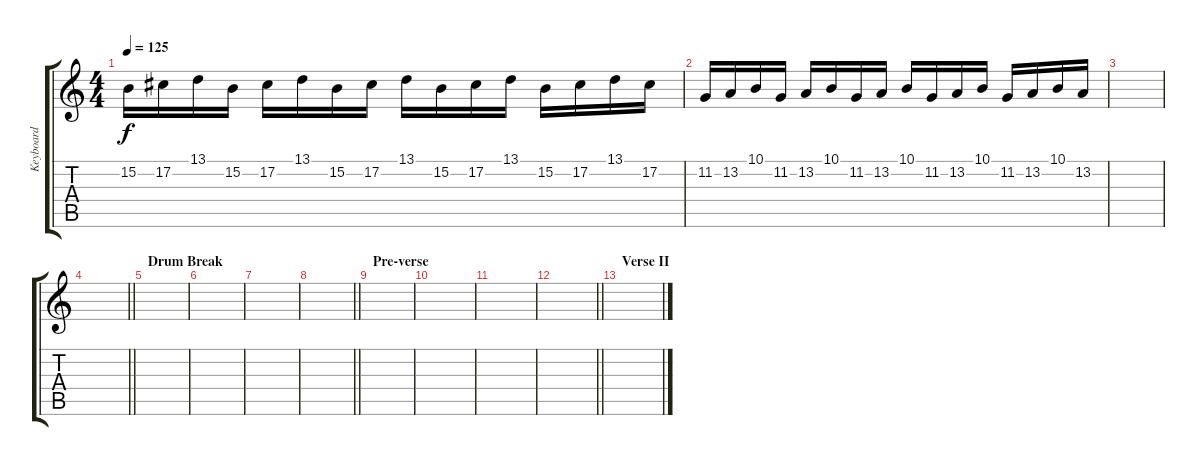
\track ("Keyboard" "Keyboard") {instrument lead2sawtooth}
\staff {score tabs}
\tuning (Db4 Ab3 E3 B2 Gb2 B1) {hide}
\ts (4 4)
\tempo 125
\clef g2
\ks c
15.2.16{dy f} 17.2.16 13.1.16 15.2.16 17.2.16 13.1.16 15.2.16 17.2.16 13.1.16 15.2.16 17.2.16 13.1.16 15.2.16 17.2.16 13.1.16 17.2.16 |
11.2.16 13.2.16 10.1.16 11.2.16 13.2.16 10.1.16 11.2.16 13.2.16 10.1.16 11.2.16 13.2.16 10.1.16 11.2.16 13.2.16 10.1.16 13.2.16 |
|
\barLineRight lightlight
|
\section ("" "Drum Break")
|
|
|
\barLineRight lightlight
|
\section ("" "Pre-verse")
|
|
|
\barLineRight lightlight
|
\section ("" "Verse II")
